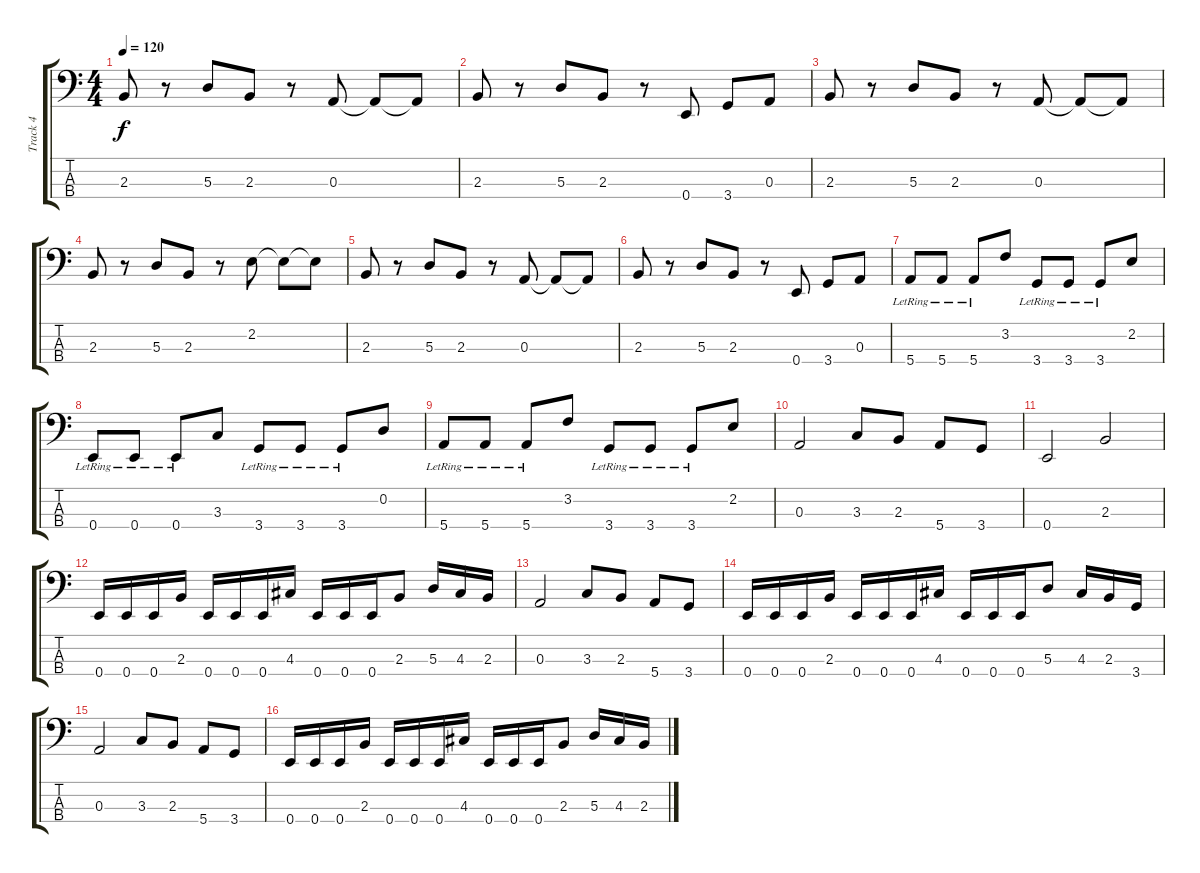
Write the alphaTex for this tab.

\track ("Track 4" "Track 4") {instrument slapbass1}
\staff {score tabs}
\tuning (G2 D2 A1 E1) {hide}
\ts (4 4)
\tempo 120
\clef f4
\ks c
2.3.8{dy f} r.8 5.3.8 2.3.8 r.8 0.3.8 0.3{t}.8 0.3{t}.8 |
2.3.8 r.8 5.3.8 2.3.8 r.8 0.4.8 3.4.8 0.3.8 |
2.3.8 r.8 5.3.8 2.3.8 r.8 0.3.8 0.3{t}.8 0.3{t}.8 |
2.3.8 r.8 5.3.8 2.3.8 r.8 2.2.8 2.2{t}.8 2.2{t}.8 |
2.3.8 r.8 5.3.8 2.3.8 r.8 0.3.8 0.3{t}.8 0.3{t}.8 |
2.3.8 r.8 5.3.8 2.3.8 r.8 0.4.8 3.4.8 0.3.8 |
5.4{lr}.8 5.4{lr}.8 5.4{lr}.8 3.2.8 3.4{lr}.8 3.4{lr}.8 3.4{lr}.8 2.2.8 |
0.4{lr}.8 0.4{lr}.8 0.4{lr}.8 3.3.8 3.4{lr}.8 3.4{lr}.8 3.4{lr}.8 0.2.8 |
5.4{lr}.8 5.4{lr}.8 5.4{lr}.8 3.2.8 3.4{lr}.8 3.4{lr}.8 3.4{lr}.8 2.2.8 |
0.3.2 3.3.8 2.3.8 5.4.8 3.4.8 |
0.4.2 2.3.2 |
0.4.16 0.4.16 0.4.16 2.3.16 0.4.16 0.4.16 0.4.16 4.3.16 0.4.16 0.4.16 0.4.16 2.3.8 5.3.16 4.3.16 2.3.16 |
0.3.2 3.3.8 2.3.8 5.4.8 3.4.8 |
0.4.16 0.4.16 0.4.16 2.3.16 0.4.16 0.4.16 0.4.16 4.3.16 0.4.16 0.4.16 0.4.16 5.3.8 4.3.16 2.3.16 3.4.16 |
0.3.2 3.3.8 2.3.8 5.4.8 3.4.8 |
0.4.16 0.4.16 0.4.16 2.3.16 0.4.16 0.4.16 0.4.16 4.3.16 0.4.16 0.4.16 0.4.16 2.3.8 5.3.16 4.3.16 2.3.16
